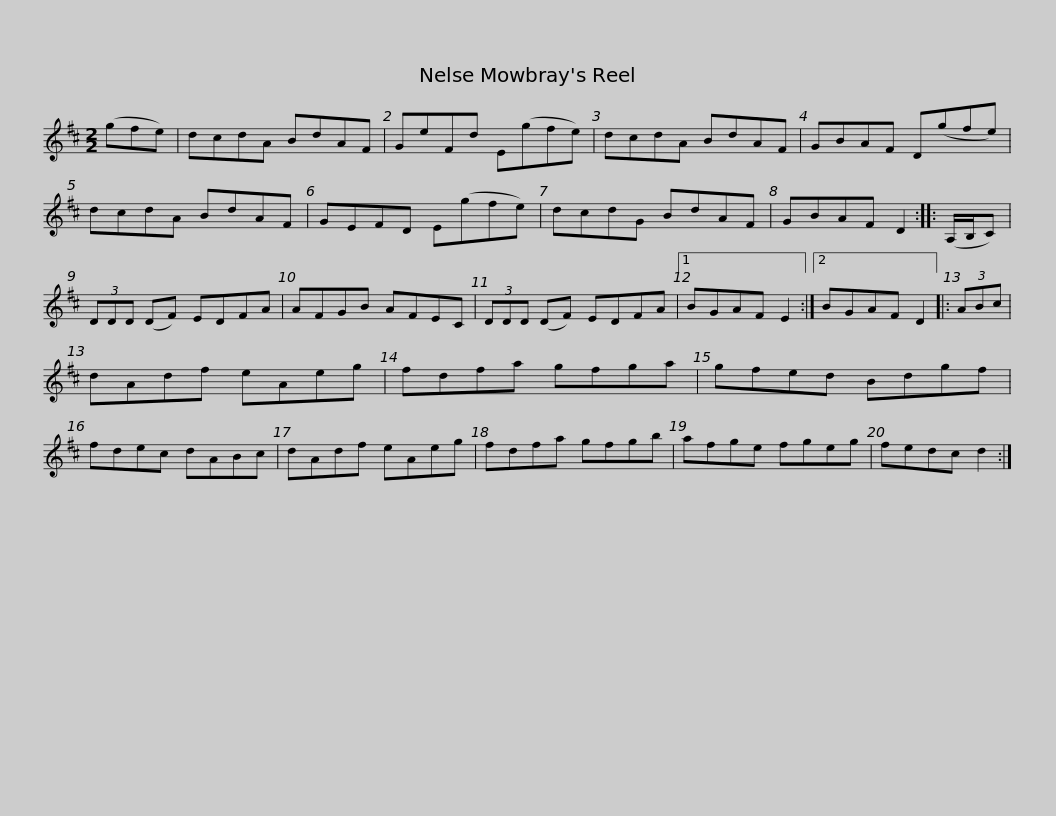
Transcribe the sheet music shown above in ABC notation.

X:1
L:1/8
M:2/2
I:linebreak $
K:D
V:1 treble
V:1
 (gfe) | dcdA BdAF | GeFd E(gfe) | dcdA BdAF | GBAF D(gfe) | %5
 dcdA BdAF |$ GEFD E(gfe) | dcdG BdAF | GBAF D2 :: (A,/B,/C) | %10
 (3DDD (DF) EDFA | AFGB AFEC |$ (3DDD (DF) EDFA |1 BGAF E2 :|2 BGAF D2 |: %15
 (3ABc | dAdf eAeg | fdfa gfga |$ gfed Bdgf | fdec dABc | %20
 dAdf eAeg | fdfa gfgb | afge fgeg | fedc d2 :| %24
